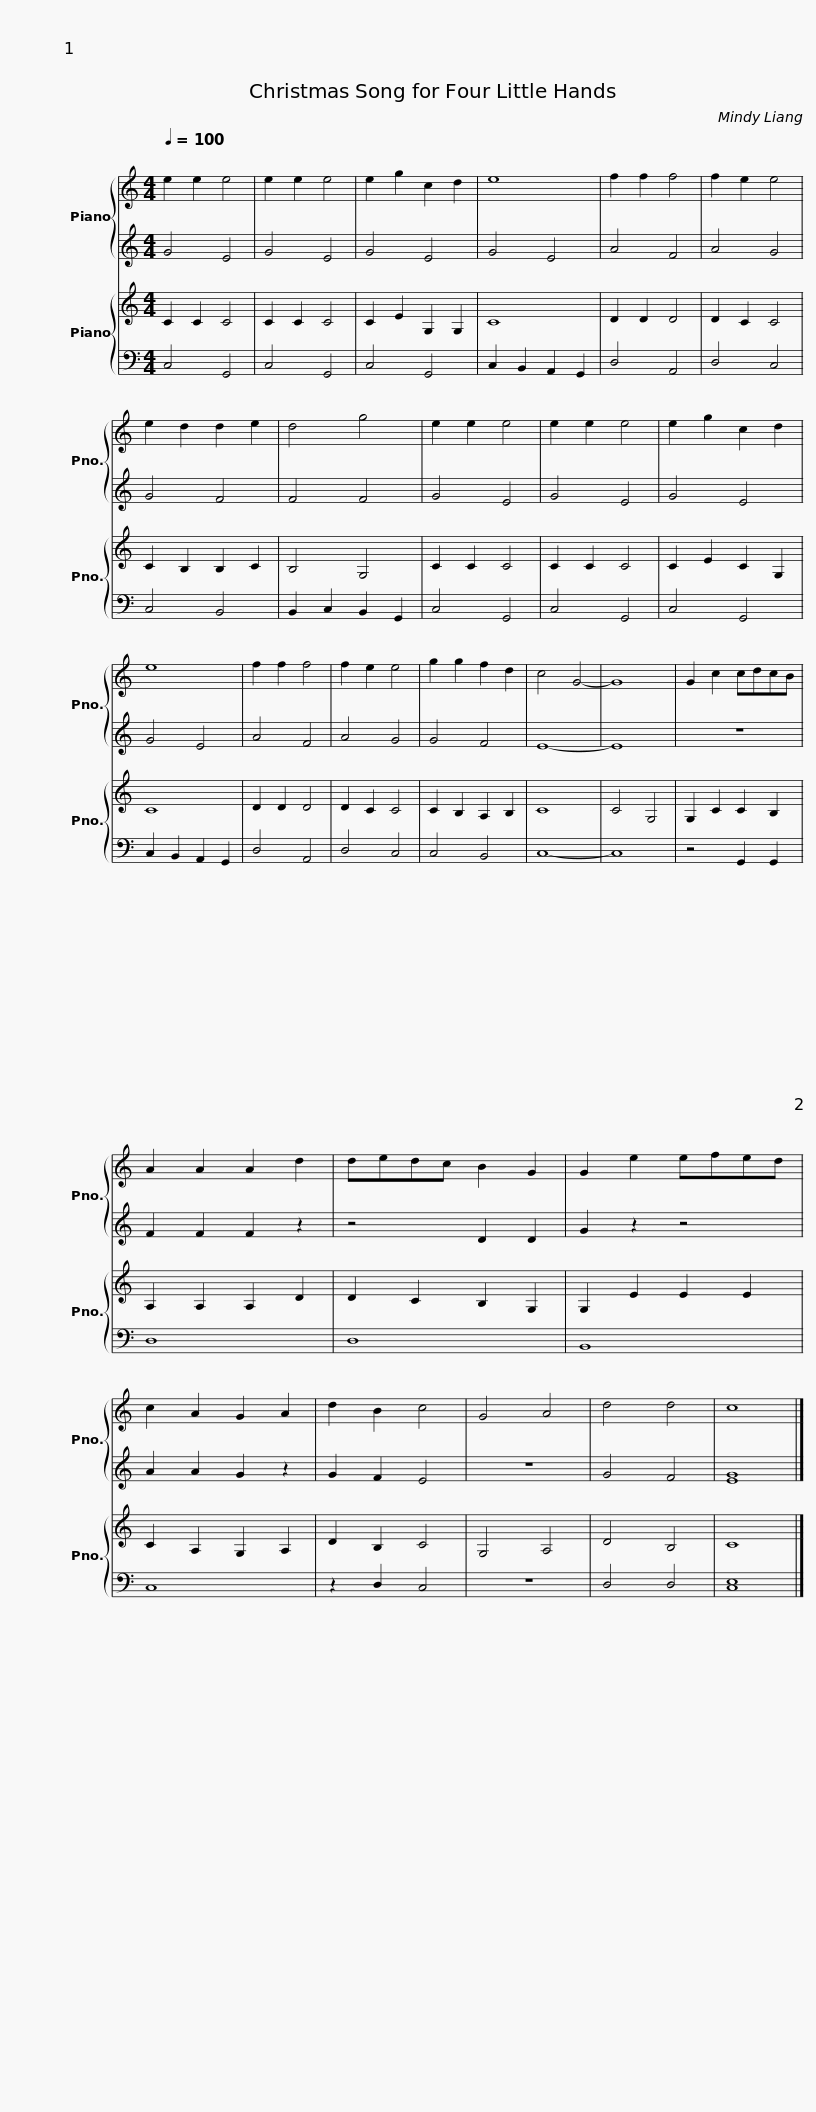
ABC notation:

X:1
%%score { 1 | 2 } { 3 | 4 }
L:1/8
Q:1/4=100
M:4/4
I:linebreak $
K:C
V:1 treble
V:2 treble
V:3 treble
V:4 bass
V:1
 e2 e2 e4 | e2 e2 e4 | e2 g2 c2 d2 | e8 | f2 f2 f4 |$ %5
 f2 e2 e4 | e2 d2 d2 e2 | d4 g4 | e2 e2 e4 |$ e2 e2 e4 | %10
 e2 g2 c2 d2 | e8 | f2 f2 f4 | f2 e2 e4 |$ g2 g2 f2 d2 | %15
 c4 G4- | G8 | G2 c2 cdcB |$ A2 A2 A2 d2 | dedc B2 G2 | %20
 G2 e2 efed |$ c2 A2 G2 A2 | d2 B2 c4 | G4 A4 | d4 d4 | %25
 c8 |] %26
V:2
 G4 E4 | G4 E4 | G4 E4 | G4 E4 | A4 F4 |$ %5
 A4 G4 | G4 F4 | F4 F4 | G4 E4 |$ G4 E4 | %10
 G4 E4 | G4 E4 | A4 F4 | A4 G4 |$ G4 F4 | %15
 E8- | E8 | z8 |$ F2 F2 F2 z2 | z4 D2 D2 | %20
 G2 z2 z4 |$ A2 A2 G2 z2 | G2 F2 E4 | z8 | G4 F4 | %25
 [EG]8 |] %26
V:3
 C2 C2 C4 | C2 C2 C4 | C2 E2 G,2 G,2 | C8 | D2 D2 D4 |$ %5
 D2 C2 C4 | C2 B,2 B,2 C2 | B,4 G,4 | C2 C2 C4 |$ C2 C2 C4 | %10
 C2 E2 C2 G,2 | C8 | D2 D2 D4 | D2 C2 C4 |$ C2 B,2 A,2 B,2 | %15
 C8 | C4 G,4 | G,2 C2 C2 B,2 |$ A,2 A,2 A,2 D2 | D2 C2 B,2 G,2 | %20
 G,2 E2 E2 E2 |$ C2 A,2 G,2 A,2 | D2 B,2 C4 | G,4 A,4 | D4 B,4 | %25
 C8 |] %26
V:4
 C,4 G,,4 | C,4 G,,4 | C,4 G,,4 | C,2 B,,2 A,,2 G,,2 | D,4 A,,4 |$ %5
 D,4 C,4 | C,4 B,,4 | B,,2 C,2 B,,2 G,,2 | C,4 G,,4 |$ C,4 G,,4 | %10
 C,4 G,,4 | C,2 B,,2 A,,2 G,,2 | D,4 A,,4 | D,4 C,4 |$ C,4 B,,4 | %15
 C,8- | C,8 | z4 G,,2 G,,2 |$ D,8 | D,8 | %20
 B,,8 |$ C,8 | z2 D,2 C,4 | z8 | D,4 D,4 | %25
 [C,E,]8 |] %26
